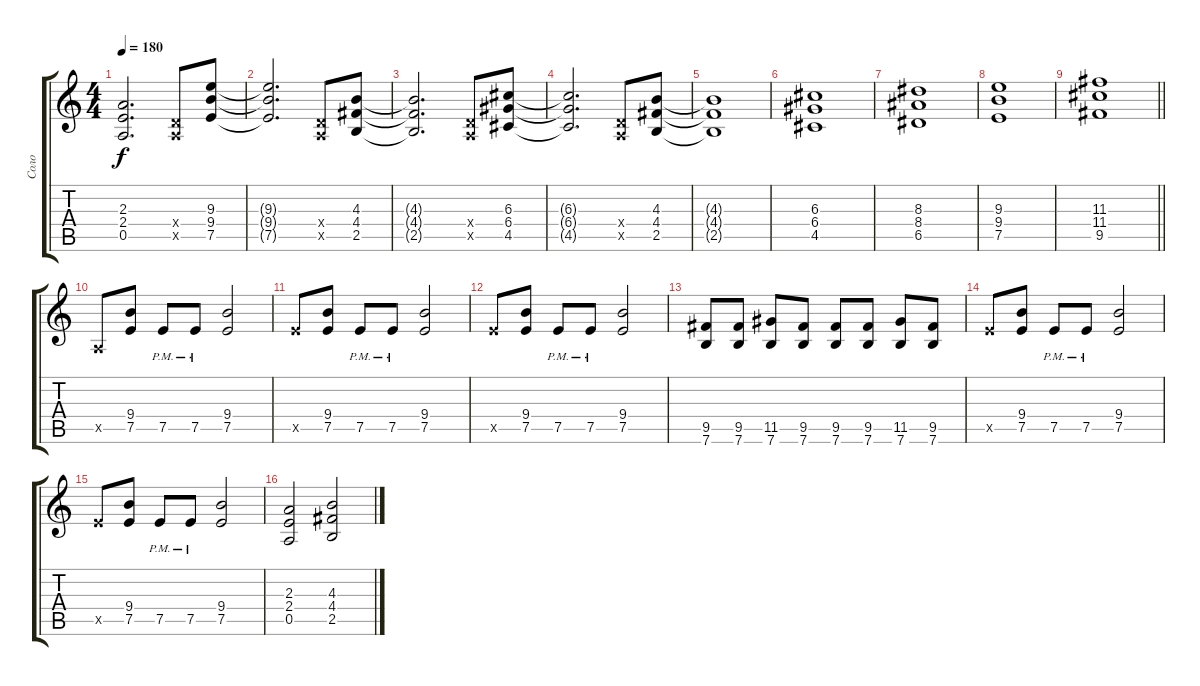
\track ("Соло" "Соло") {instrument acousticguitarsteel}
\staff {score tabs}
\tuning (E4 B3 G3 D3 A2 E2) {hide}
\ts (4 4)
\tempo 180
\clef g2
\ks c
(2.3{t} 2.4{t} 0.5{t}).2{d dy f} (0.4{x} 0.5{x}).8 (9.3 9.4 7.5).8 |
(9.3{t} 9.4{t} 7.5{t}).2{d} (0.4{x} 0.5{x}).8 (4.3 4.4 2.5).8 |
(4.3{t} 4.4{t} 2.5{t}).2{d} (0.4{x} 0.5{x}).8 (6.3 6.4 4.5).8 |
(6.3{t} 6.4{t} 4.5{t}).2{d} (0.4{x} 0.5{x}).8 (4.3 4.4 2.5).8 |
(4.3{t} 4.4{t} 2.5{t}).1 |
(6.3 6.4 4.5).1 |
(8.3 8.4 6.5).1 |
(9.3 9.4 7.5).1 |
\barLineRight lightlight
(11.3 11.4 9.5).1 |
0.5{x}.8 (9.4 7.5).8 7.5{pm}.8 7.5{pm}.8 (9.4 7.5).2 |
7.5{x}.8 (9.4 7.5).8 7.5{pm}.8 7.5{pm}.8 (9.4 7.5).2 |
7.5{x}.8 (9.4 7.5).8 7.5{pm}.8 7.5{pm}.8 (9.4 7.5).2 |
(9.5 7.6).8 (9.5 7.6).8 (11.5 7.6).8 (9.5 7.6).8 (9.5 7.6).8 (9.5 7.6).8 (11.5 7.6).8 (9.5 7.6).8 |
7.5{x}.8 (9.4 7.5).8 7.5{pm}.8 7.5{pm}.8 (9.4 7.5).2 |
7.5{x}.8 (9.4 7.5).8 7.5{pm}.8 7.5{pm}.8 (9.4 7.5).2 |
(2.3 2.4 0.5).2 (4.3 4.4 2.5).2
